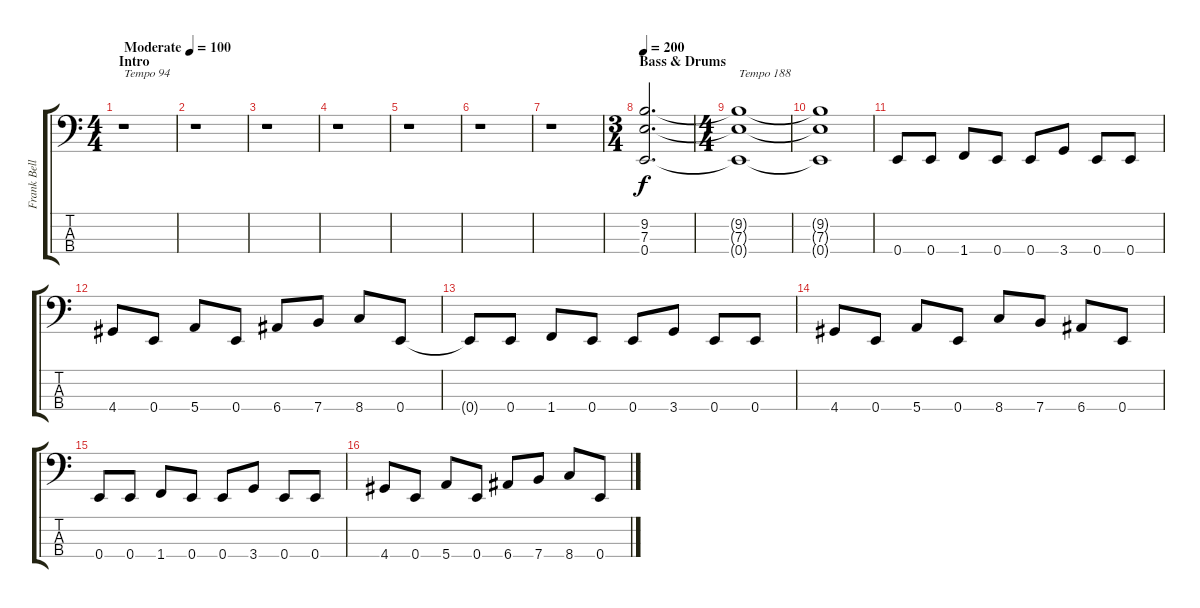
\track ("Frank Bello" "Frank Bell") {instrument electricbasspick}
\staff {score tabs}
\tuning (G2 D2 A1 E1) {hide}
\ts (4 4)
\section ("" "Intro")
\tempo (100 "Moderate")
\tempo 94
\tempo (100 "Moderate")
\clef f4
\ks c
r.1{txt "Tempo 94" dy f instrument electricbasspick} |
r.1 |
r.1 |
r.1 |
r.1 |
r.1 |
r.1 |
\ts (3 4)
\section ("" "Bass & Drums")
\tempo 200
(9.2 7.3 0.4).2{d} |
\ts (4 4)
(9.2{t} 7.3{t} 0.4{t}).1{txt "Tempo 188"} |
(9.2{t} 7.3{t} 0.4{t}).1 |
0.4.8 0.4.8 1.4.8 0.4.8 0.4.8 3.4.8 0.4.8 0.4.8 |
4.4.8 0.4.8 5.4.8 0.4.8 6.4.8 7.4.8 8.4.8 0.4.8 |
0.4{t}.8 0.4.8 1.4.8 0.4.8 0.4.8 3.4.8 0.4.8 0.4.8 |
4.4.8 0.4.8 5.4.8 0.4.8 8.4.8 7.4.8 6.4.8 0.4.8 |
0.4.8 0.4.8 1.4.8 0.4.8 0.4.8 3.4.8 0.4.8 0.4.8 |
4.4.8 0.4.8 5.4.8 0.4.8 6.4.8 7.4.8 8.4.8 0.4.8
